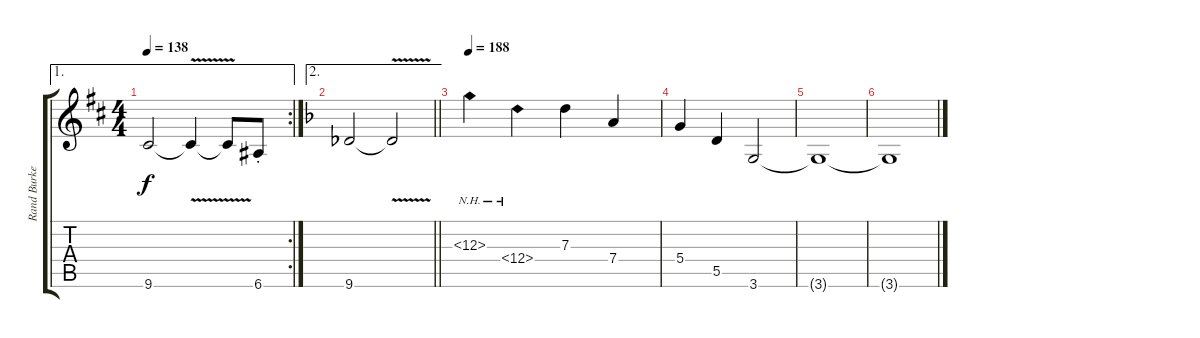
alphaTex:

\track ("Rand Burkey rhythm" "Rand Burke") {instrument distortionguitar}
\staff {score tabs}
\tuning (E4 B3 G3 D3 A2 E2) {hide}
\ae 1
\rc 2
\ts (4 4)
\tempo 138
\clef g2
\ks d
9.6.2{dy f} 9.6{v t}.4 9.6{v t}.8 6.6{st}.8 |
\ae 2
\barLineRight lightlight
\ks f
9.6.2 9.6{v t}.2 |
\tempo 188
12.3{nh}.4 12.4{nh}.4 7.3.4 7.4.4 |
5.4.4 5.5.4 3.6.2 |
3.6{t}.1 |
3.6{t}.1
